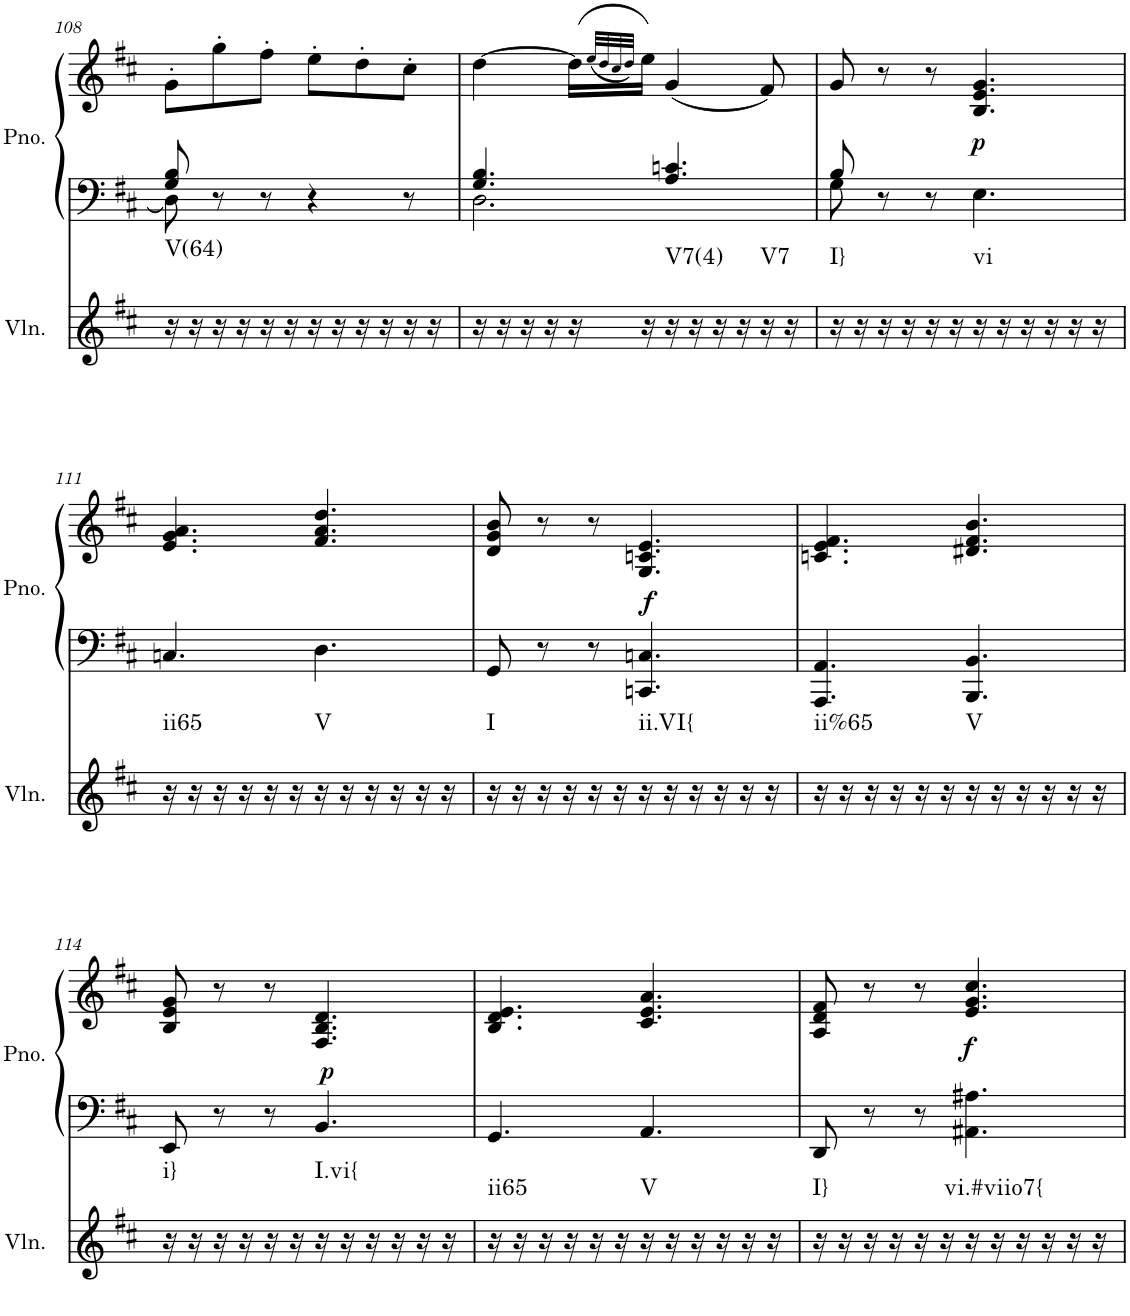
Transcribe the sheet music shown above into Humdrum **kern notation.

**kern	**harte	**kern	**kern	**dynam
*part2	*part2	*part1	*part1	*part1
*staff3	*	*staff2	*staff1	*staff1/2
*I"Violin	*	*I"Piano, Piano right	*	*
*I'Vln.	*	*I'Pno.	*	*
!!LO:PB:g=z
*clefG2	*	*clefF4	*clefG2	*
*k[f#c#]	*	*k[f#c#]	*k[f#c#]	*
*M6/8	*	*M6/8	*M6/8	*
=108	=108	=108	=108	=108
*	*	*^	*	*
!	!LO:H:kt=V(64)	!	!	!	!
16r	N	8G/ 8B/	8D\]	8g'\L	.
16r	.	.	.	.	.
16r	.	8r	2ryy	8gg'\	.
16r	.	.	.	.	.
16r	.	8r	.	8ff#'\J	.
16r	.	.	.	.	.
16r	.	4r	.	8ee'\L	.
16r	.	.	.	.	.
16r	.	.	.	8dd'\	.
16r	.	.	.	.	.
16r	.	8r	8ryy	8cc#'\J	.
16r	.	.	.	.	.
=109	=109	=109	=109	=109	=109
16r	.	4.G/ 4.B/	2.D\	[4dd\	.
16r	.	.	.	.	.
16r	.	.	.	.	.
16r	.	.	.	.	.
16r	.	.	.	(16dd\LL]	.
.	.	.	.	(32qee/LLL	.
.	.	.	.	32qdd/	.
.	.	.	.	32qcc#/	.
.	.	.	.	32qdd/JJJ)	.
16r	.	.	.	16ee\JJ)	.
!	!LO:H:kt=V7(4)	!	!	!	!
16r	N	4.A/ 4.cn/	.	(4g/	.
16r	.	.	.	.	.
16r	.	.	.	.	.
16r	.	.	.	.	.
!	!LO:H:kt=V7	!	!	!	!
16r	N	.	.	8f#/)	.
16r	.	.	.	.	.
=110	=110	=110	=110	=110	=110
!	!LO:H:kt=I}	!	!	!	!
16r	N	8B/	8G\	8g/	.
16r	.	.	.	.	.
16r	.	8r	2ryy	8r	.
16r	.	.	.	.	.
16r	.	8r	.	8r	.
16r	.	.	.	.	.
!	!LO:H:kt=vi	!	!	!	!LO:DY:b
16r	N	4.E\	.	4.B/ 4.e/ 4.g/	p
16r	.	.	.	.	.
16r	.	.	.	.	.
16r	.	.	.	.	.
16r	.	.	8ryy	.	.
16r	.	.	.	.	.
*	*	*v	*v	*	*
!!LO:LB:g=z
=111	=111	=111	=111	=111
!	!LO:H:kt=ii65	!	!	!
16r	N	4.Cn/	4.e/ 4.g/ 4.a/	.
16r	.	.	.	.
16r	.	.	.	.
16r	.	.	.	.
16r	.	.	.	.
16r	.	.	.	.
!	!LO:H:kt=V	!	!	!
16r	N	4.D\	4.f#/ 4.a/ 4.dd/	.
16r	.	.	.	.
16r	.	.	.	.
16r	.	.	.	.
16r	.	.	.	.
16r	.	.	.	.
=112	=112	=112	=112	=112
!	!LO:H:kt=I	!	!	!
16r	N	8GG/	8d/ 8g/ 8b/	.
16r	.	.	.	.
16r	.	8r	8r	.
16r	.	.	.	.
16r	.	8r	8r	.
16r	.	.	.	.
!	!LO:H:kt=ii.VI{	!	!	!LO:DY:a=2
16r	N	4.CCn/ 4.Cn/	4.G/ 4.cn/ 4.e/	f
16r	.	.	.	.
16r	.	.	.	.
16r	.	.	.	.
16r	.	.	.	.
16r	.	.	.	.
=113	=113	=113	=113	=113
!	!LO:H:kt=ii%65	!	!	!
16r	N	4.AAA/ 4.AA/	4.cn/ 4.e/ 4.f#/	.
16r	.	.	.	.
16r	.	.	.	.
16r	.	.	.	.
16r	.	.	.	.
16r	.	.	.	.
!	!LO:H:kt=V	!	!	!
16r	N	4.BBB/ 4.BB/	4.d#X/ 4.f#/ 4.b/	.
16r	.	.	.	.
16r	.	.	.	.
16r	.	.	.	.
16r	.	.	.	.
16r	.	.	.	.
!!LO:LB:g=z
=114	=114	=114	=114	=114
!	!LO:H:kt=i}	!	!	!
16r	N	8EE/	8B/ 8e/ 8g/	.
16r	.	.	.	.
16r	.	8r	8r	.
16r	.	.	.	.
16r	.	8r	8r	.
16r	.	.	.	.
!	!LO:H:kt=I.vi{	!	!	!LO:DY:a=2
16r	N	4.BB/	4.F#/ 4.B/ 4.d/	p
16r	.	.	.	.
16r	.	.	.	.
16r	.	.	.	.
16r	.	.	.	.
16r	.	.	.	.
=115	=115	=115	=115	=115
!	!LO:H:kt=ii65	!	!	!
16r	N	4.GG/	4.B/ 4.d/ 4.e/	.
16r	.	.	.	.
16r	.	.	.	.
16r	.	.	.	.
16r	.	.	.	.
16r	.	.	.	.
!	!LO:H:kt=V	!	!	!
16r	N	4.AA/	4.c#/ 4.e/ 4.a/	.
16r	.	.	.	.
16r	.	.	.	.
16r	.	.	.	.
16r	.	.	.	.
16r	.	.	.	.
=116	=116	=116	=116	=116
!	!LO:H:kt=I}	!	!	!
16r	N	8DD/	8A/ 8d/ 8f#/	.
16r	.	.	.	.
16r	.	8r	8r	.
16r	.	.	.	.
16r	.	8r	8r	.
16r	.	.	.	.
!	!LO:H:kt=vi.#viio7{	!	!	!LO:DY:b
16r	N	4.AA#X\ 4.A#X\	4.e/ 4.g/ 4.cc#/	f
16r	.	.	.	.
16r	.	.	.	.
16r	.	.	.	.
16r	.	.	.	.
16r	.	.	.	.
=	=	=	=	=
*-	*-	*-	*-	*-
